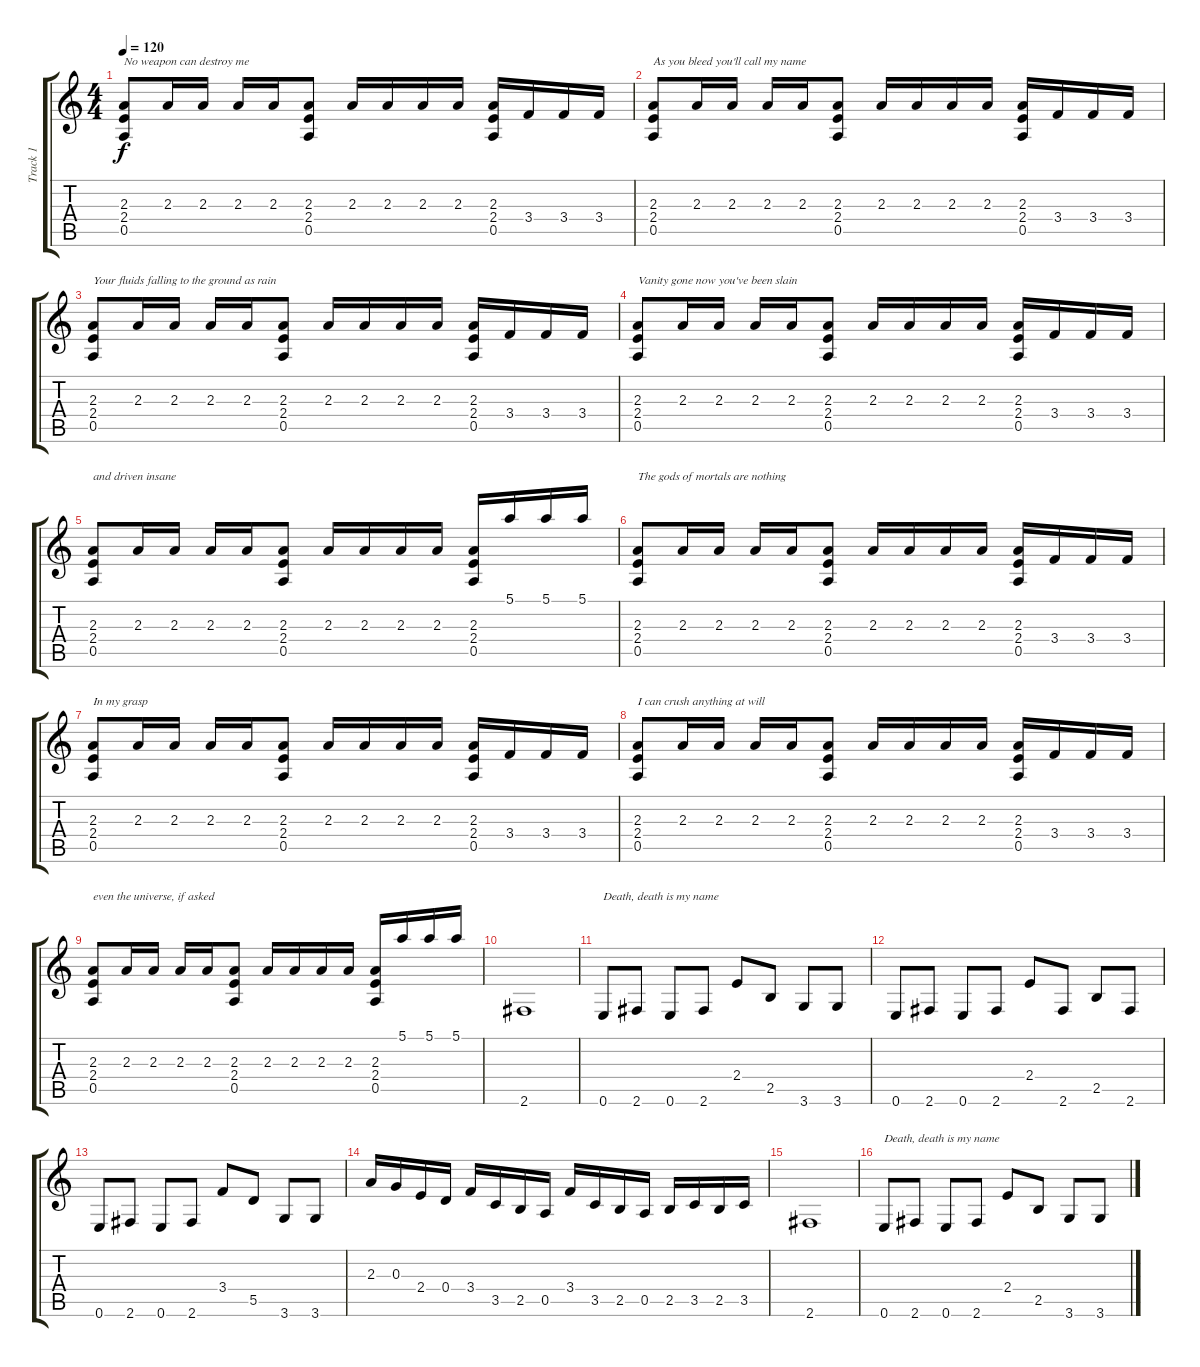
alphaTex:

\track ("Track 1" "Track 1") {instrument distortionguitar}
\staff {score tabs}
\tuning (E4 B3 G3 D3 A2 E2) {hide}
\ts (4 4)
\tempo 120
\clef g2
\ks c
(2.3 2.4 0.5).8{txt "No weapon can destroy me" dy f} 2.3.16 2.3.16 2.3.16 2.3.16 (2.3 2.4 0.5).8 2.3.16 2.3.16 2.3.16 2.3.16 (2.3 2.4 0.5).16 3.4.16 3.4.16 3.4.16 |
(2.3 2.4 0.5).8{txt "As you bleed you'll call my name"} 2.3.16 2.3.16 2.3.16 2.3.16 (2.3 2.4 0.5).8 2.3.16 2.3.16 2.3.16 2.3.16 (2.3 2.4 0.5).16 3.4.16 3.4.16 3.4.16 |
(2.3 2.4 0.5).8{txt "Your fluids falling to the ground as rain"} 2.3.16 2.3.16 2.3.16 2.3.16 (2.3 2.4 0.5).8 2.3.16 2.3.16 2.3.16 2.3.16 (2.3 2.4 0.5).16 3.4.16 3.4.16 3.4.16 |
(2.3 2.4 0.5).8{txt "Vanity gone now you've been slain"} 2.3.16 2.3.16 2.3.16 2.3.16 (2.3 2.4 0.5).8 2.3.16 2.3.16 2.3.16 2.3.16 (2.3 2.4 0.5).16 3.4.16 3.4.16 3.4.16 |
(2.3 2.4 0.5).8{txt "and driven insane"} 2.3.16 2.3.16 2.3.16 2.3.16 (2.3 2.4 0.5).8 2.3.16 2.3.16 2.3.16 2.3.16 (2.3 2.4 0.5).16 5.1.16 5.1.16 5.1.16 |
(2.3 2.4 0.5).8{txt "The gods of mortals are nothing"} 2.3.16 2.3.16 2.3.16 2.3.16 (2.3 2.4 0.5).8 2.3.16 2.3.16 2.3.16 2.3.16 (2.3 2.4 0.5).16 3.4.16 3.4.16 3.4.16 |
(2.3 2.4 0.5).8{txt "In my grasp"} 2.3.16 2.3.16 2.3.16 2.3.16 (2.3 2.4 0.5).8 2.3.16 2.3.16 2.3.16 2.3.16 (2.3 2.4 0.5).16 3.4.16 3.4.16 3.4.16 |
(2.3 2.4 0.5).8{txt "I can crush anything at will"} 2.3.16 2.3.16 2.3.16 2.3.16 (2.3 2.4 0.5).8 2.3.16 2.3.16 2.3.16 2.3.16 (2.3 2.4 0.5).16 3.4.16 3.4.16 3.4.16 |
(2.3 2.4 0.5).8{txt "even the universe, if asked"} 2.3.16 2.3.16 2.3.16 2.3.16 (2.3 2.4 0.5).8 2.3.16 2.3.16 2.3.16 2.3.16 (2.3 2.4 0.5).16 5.1.16 5.1.16 5.1.16 |
2.6.1 |
0.6.8{txt "Death, death is my name"} 2.6.8 0.6.8 2.6.8 2.4.8 2.5.8 3.6.8 3.6.8 |
0.6.8 2.6.8 0.6.8 2.6.8 2.4.8 2.6.8 2.5.8 2.6.8 |
0.6.8 2.6.8 0.6.8 2.6.8 3.4.8 5.5.8 3.6.8 3.6.8 |
2.3.16 0.3.16 2.4.16 0.4.16 3.4.16 3.5.16 2.5.16 0.5.16 3.4.16 3.5.16 2.5.16 0.5.16 2.5.16 3.5.16 2.5.16 3.5.16 |
2.6.1 |
0.6.8{txt "Death, death is my name"} 2.6.8 0.6.8 2.6.8 2.4.8 2.5.8 3.6.8 3.6.8
